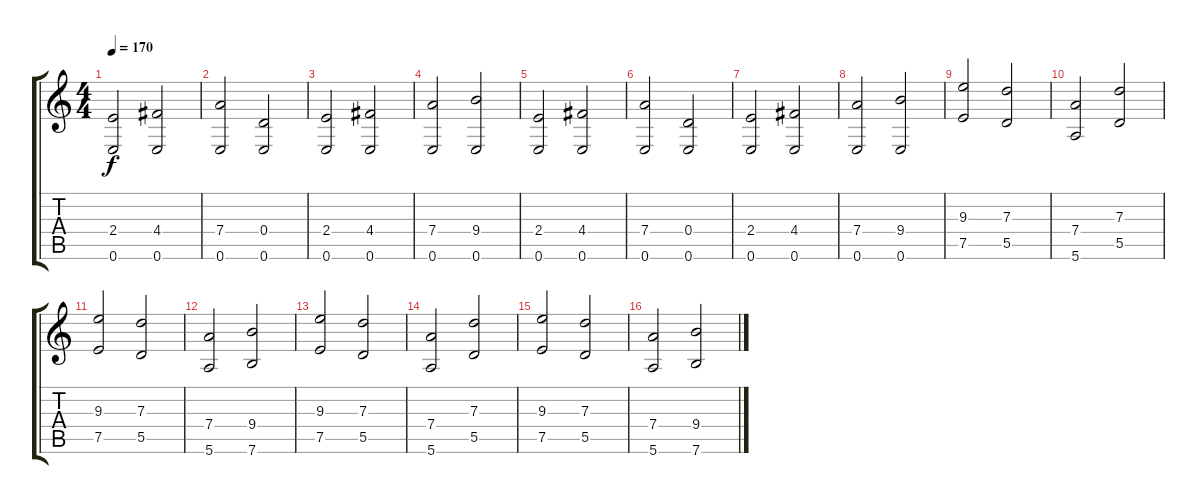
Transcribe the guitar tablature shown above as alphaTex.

\track "" {instrument contrabass}
\staff {score tabs}
\tuning (E4 B3 G3 D3 A2 E2) {hide}
\ts (4 4)
\tempo 170
\clef g2
\ks c
(2.4 0.6).2{dy f} (4.4 0.6).2 |
(7.4 0.6).2 (0.4 0.6).2 |
(2.4 0.6).2 (4.4 0.6).2 |
(7.4 0.6).2 (9.4 0.6).2 |
(2.4 0.6).2 (4.4 0.6).2 |
(7.4 0.6).2 (0.4 0.6).2 |
(2.4 0.6).2 (4.4 0.6).2 |
(7.4 0.6).2 (9.4 0.6).2 |
(9.3 7.5).2{volume 11} (7.3 5.5).2 |
(7.4 5.6).2 (7.3 5.5).2 |
(9.3 7.5).2 (7.3 5.5).2 |
(7.4 5.6).2 (9.4 7.6).2 |
(9.3 7.5).2{volume 11} (7.3 5.5).2 |
(7.4 5.6).2 (7.3 5.5).2 |
(9.3 7.5).2 (7.3 5.5).2 |
(7.4 5.6).2 (9.4 7.6).2
